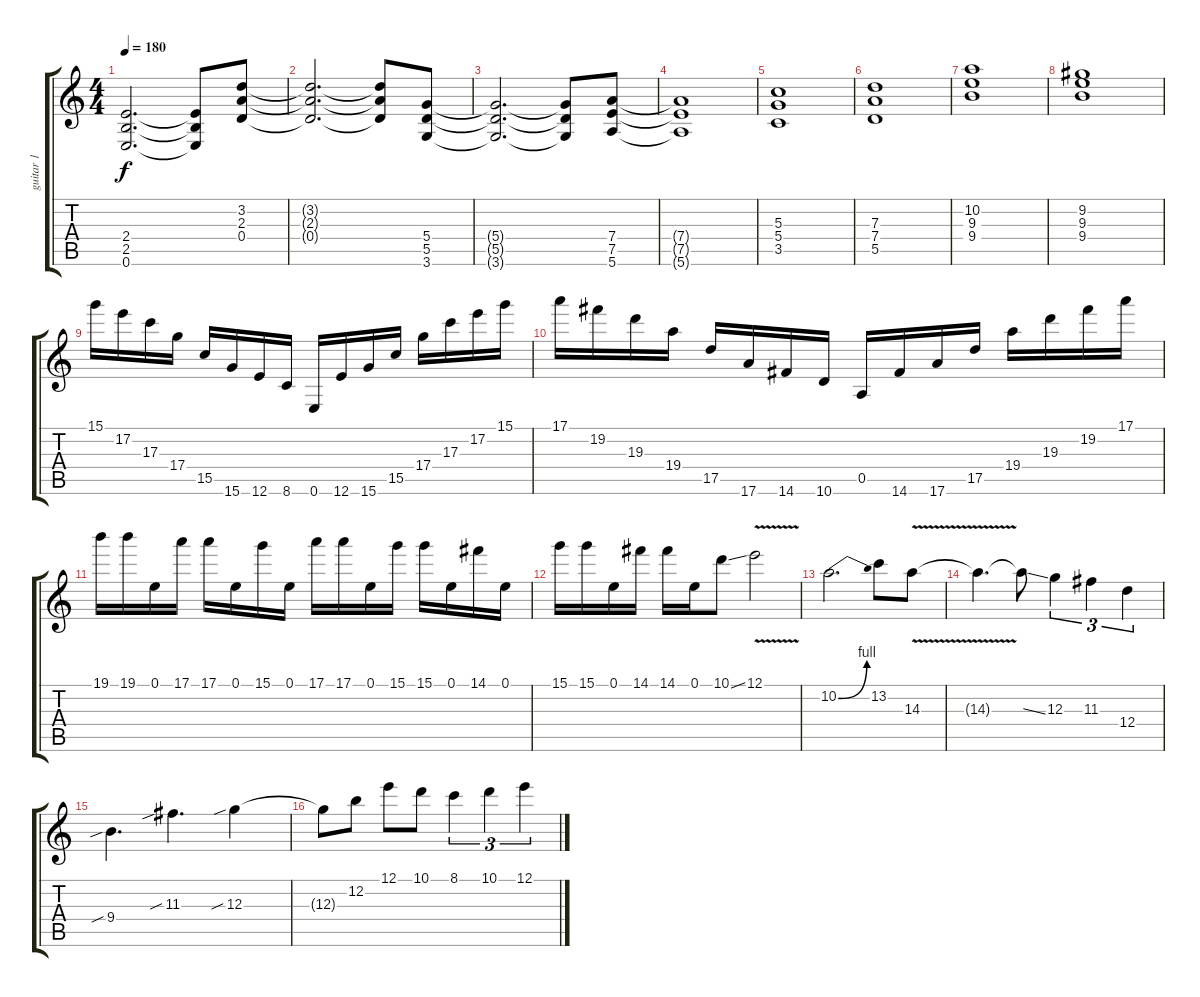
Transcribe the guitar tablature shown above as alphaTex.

\track ("guitar 1" "guitar 1") {instrument distortionguitar}
\staff {score tabs}
\tuning (E4 B3 G3 D3 A2 E2) {hide}
\ts (4 4)
\tempo 180
\clef g2
\ks c
(2.4{t} 2.5{t} 0.6{t}).2{d dy f} (2.4{t} 2.5{t} 0.6{t}).8 (3.2 2.3 0.4).8 |
(3.2{t} 2.3{t} 0.4{t}).2{d} (3.2{t} 2.3{t} 0.4{t}).8 (5.4 5.5 3.6).8 |
(5.4{t} 5.5{t} 3.6{t}).2{d} (5.4{t} 5.5{t} 3.6{t}).8 (7.4 7.5 5.6).8 |
(7.4{t} 7.5{t} 5.6{t}).1 |
(5.3 5.4 3.5).1 |
(7.3 7.4 5.5).1 |
(10.2 9.3 9.4).1 |
(9.2 9.3 9.4).1 |
15.1.16{instrument overdrivenguitar} 17.2.16 17.3.16 17.4.16 15.5.16 15.6.16 12.6.16 8.6.16 0.6.16 12.6.16 15.6.16 15.5.16 17.4.16 17.3.16 17.2.16 15.1.16 |
17.1.16 19.2.16 19.3.16 19.4.16 17.5.16 17.6.16 14.6.16 10.6.16 0.5.16 14.6.16 17.6.16 17.5.16 19.4.16 19.3.16 19.2.16 17.1.16 |
19.1.16 19.1.16 0.1.16 17.1.16 17.1.16 0.1.16 15.1.16 0.1.16 17.1.16 17.1.16 0.1.16 15.1.16 15.1.16 0.1.16 14.1.16 0.1.16 |
15.1.16 15.1.16 0.1.16 14.1.16 14.1.16 0.1.16 10.1{ss}.8 12.1{v}.2 |
10.2{be (bend 0 0 60 4)}.2{d} 13.2.8 14.3{v}.8 |
14.3{t}.4{d} 14.3{ss t}.8 12.3.4{tu (3 2)} 11.3.4{tu (3 2)} 12.4.4{tu (3 2)} |
9.4{sib}.4{d} 11.3{sib}.4{d} 12.3{sib}.4 |
12.3{t}.8 12.2.8 12.1.8 10.1.8 8.1.4{tu (3 2)} 10.1.4{tu (3 2)} 12.1.4{tu (3 2)}
